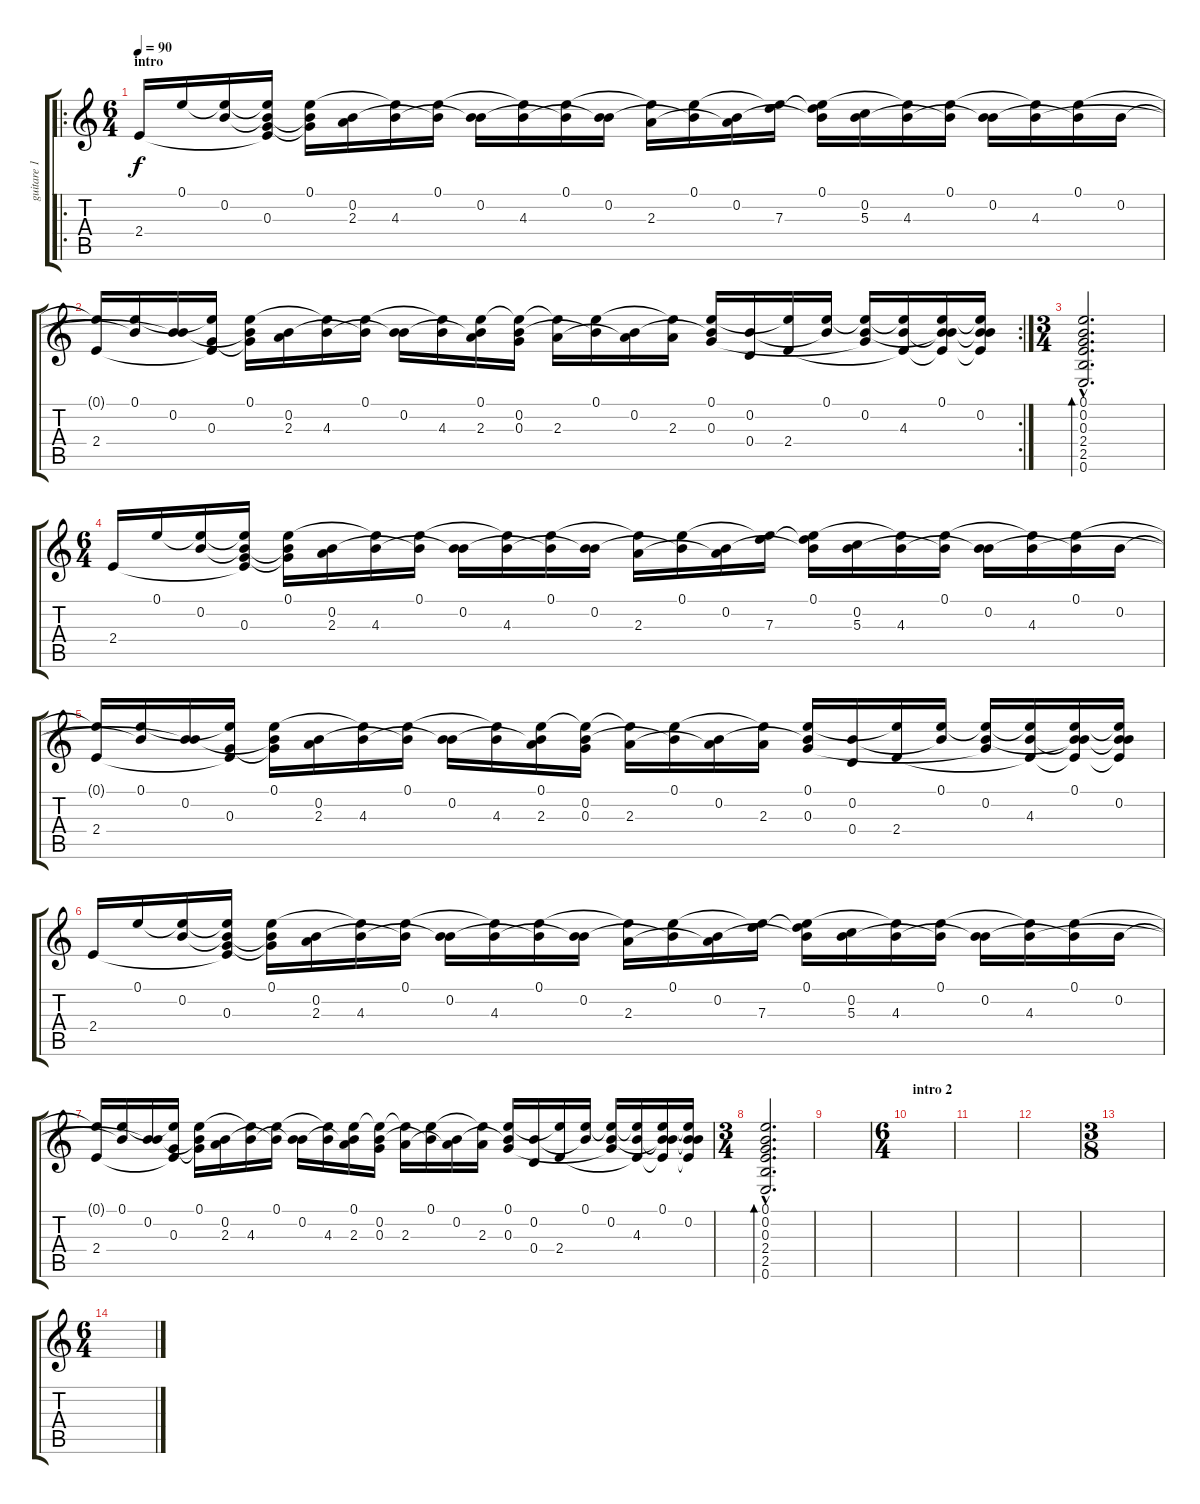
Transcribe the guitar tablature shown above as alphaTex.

\track ("guitare 1" "guitare 1") {instrument acousticguitarnylon}
\staff {score tabs}
\tuning (E4 B3 G3 D3 A2 E2) {hide}
\ro
\ts (6 4)
\section ("" "intro")
\tempo 90
\clef g2
\ks c
2.4.16{dy f volume 14 instrument acousticguitarnylon} 0.1.16 (0.1{t} 0.2).16 (0.1{t} 0.2{t} 0.3 2.4{t}).16 (0.1 0.2{t} 0.3{t}).16 (0.2 2.3).16 (0.1{t} 4.3).16 (0.1 0.2{t}).16 (0.2 4.3{t}).16 (0.1{t} 4.3).16 (0.1 0.2{t}).16 (0.2 4.3{t}).16 (0.1{t} 2.3).16 (0.1 0.2{t}).16 (0.2 2.3{t}).16 (0.1{t} 7.3).16{volume 10} (0.1 0.2{t} 7.3{t}).16 (0.2 5.3).16 (0.1{t} 4.3).16 (0.1 0.2{t}).16 (0.2 4.3{t}).16 (0.1{t} 4.3).16 (0.1 0.2{t}).16 0.2.16 |
\rc 2
(0.1{t} 2.4).16{volume 14} (0.1 0.2{t}).16 (0.2 4.3{t}).16 (0.1{t} 0.3 2.4{t}).16 (0.1 0.2{t} 0.3{t}).16 (0.2 2.3).16 (0.1{t} 4.3).16 (0.1 0.2{t}).16 (0.2 4.3{t}).16 (0.1{t} 4.3).16 (0.1 0.2{t} 2.3).16 (0.1{t} 0.2 0.3).16 (0.1{t} 2.3).16 (0.1 0.2{t}).16 (0.2 2.3{t}).16 (0.1{t} 2.3).16{volume 10} (0.1 0.2{t} 0.3).16 (0.2 0.4).16 (0.1{t} 2.4).16 (0.1 0.2{t}).16 (0.1{t} 0.2 0.3{t}).16 (0.1{t} 4.3 2.4{t}).16 (0.1 0.2{t} 4.3{t} 2.4{t}).16 (0.1{t} 0.2 4.3{t} 2.4{t}).16 |
\ts (3 4)
(0.1{hac} 0.2{hac} 0.3{hac} 2.4{hac} 2.5{hac} 0.6{hac}).2{d bd 120 volume 14} |
\ts (6 4)
2.4.16 0.1.16 (0.1{t} 0.2).16 (0.1{t} 0.2{t} 0.3 2.4{t}).16 (0.1 0.2{t} 0.3{t}).16 (0.2 2.3).16 (0.1{t} 4.3).16 (0.1 0.2{t}).16 (0.2 4.3{t}).16 (0.1{t} 4.3).16 (0.1 0.2{t}).16 (0.2 4.3{t}).16 (0.1{t} 2.3).16 (0.1 0.2{t}).16 (0.2 2.3{t}).16 (0.1{t} 7.3).16 (0.1 0.2{t} 7.3{t}).16 (0.2 5.3).16 (0.1{t} 4.3).16 (0.1 0.2{t}).16 (0.2 4.3{t}).16 (0.1{t} 4.3).16 (0.1 0.2{t}).16 0.2.16 |
(0.1{t} 2.4).16 (0.1 0.2{t}).16 (0.2 4.3{t}).16 (0.1{t} 0.3 2.4{t}).16 (0.1 0.2{t} 0.3{t}).16 (0.2 2.3).16 (0.1{t} 4.3).16 (0.1 0.2{t}).16 (0.2 4.3{t}).16 (0.1{t} 4.3).16 (0.1 0.2{t} 2.3).16 (0.1{t} 0.2 0.3).16 (0.1{t} 2.3).16 (0.1 0.2{t}).16 (0.2 2.3{t}).16 (0.1{t} 2.3).16 (0.1 0.2{t} 0.3).16 (0.2 0.4).16 (0.1{t} 2.4).16 (0.1 0.2{t}).16 (0.1{t} 0.2 0.3{t}).16 (0.1{t} 4.3 2.4{t}).16 (0.1 0.2{t} 4.3{t} 2.4{t}).16 (0.1{t} 0.2 4.3{t} 2.4{t}).16 |
2.4.16 0.1.16 (0.1{t} 0.2).16 (0.1{t} 0.2{t} 0.3 2.4{t}).16 (0.1 0.2{t} 0.3{t}).16 (0.2 2.3).16 (0.1{t} 4.3).16 (0.1 0.2{t}).16 (0.2 4.3{t}).16 (0.1{t} 4.3).16 (0.1 0.2{t}).16 (0.2 4.3{t}).16 (0.1{t} 2.3).16 (0.1 0.2{t}).16 (0.2 2.3{t}).16 (0.1{t} 7.3).16 (0.1 0.2{t} 7.3{t}).16 (0.2 5.3).16 (0.1{t} 4.3).16 (0.1 0.2{t}).16 (0.2 4.3{t}).16 (0.1{t} 4.3).16 (0.1 0.2{t}).16 0.2.16 |
(0.1{t} 2.4).16 (0.1 0.2{t}).16 (0.2 4.3{t}).16 (0.1{t} 0.3 2.4{t}).16 (0.1 0.2{t} 0.3{t}).16 (0.2 2.3).16 (0.1{t} 4.3).16 (0.1 0.2{t}).16 (0.2 4.3{t}).16 (0.1{t} 4.3).16 (0.1 0.2{t} 2.3).16 (0.1{t} 0.2 0.3).16 (0.1{t} 2.3).16 (0.1 0.2{t}).16 (0.2 2.3{t}).16 (0.1{t} 2.3).16 (0.1 0.2{t} 0.3).16 (0.2 0.4).16 (0.1{t} 2.4).16 (0.1 0.2{t}).16 (0.1{t} 0.2 0.3{t}).16 (0.1{t} 4.3 2.4{t}).16 (0.1 0.2{t} 4.3{t} 2.4{t}).16 (0.1{t} 0.2 4.3{t} 2.4{t}).16 |
\ts (3 4)
(0.1{hac} 0.2{hac} 0.3{hac} 2.4{hac} 2.5{hac} 0.6{hac}).2{d bd 120} |
|
\ts (6 4)
\section ("" "intro 2")
|
|
|
\ts (3 8)
|
\ts (6 4)
